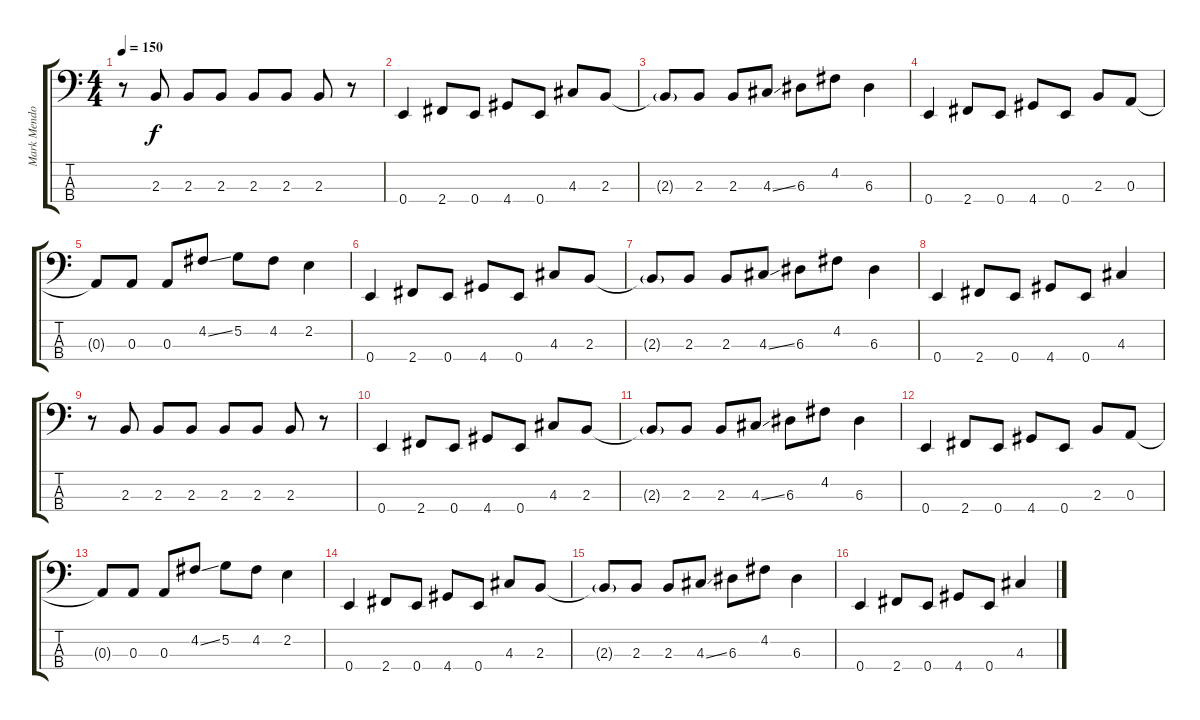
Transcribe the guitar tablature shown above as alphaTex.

\track ("Mark Mendoza - Bass" "Mark Mendo") {instrument electricbasspick}
\staff {score tabs}
\tuning (G2 D2 A1 E1) {hide}
\ts (4 4)
\tempo 150
\clef f4
\ks c
r.8{dy f} 2.3.8 2.3.8 2.3.8 2.3.8 2.3.8 2.3.8 r.8 |
0.4.4 2.4.8 0.4.8 4.4.8 0.4.8 4.3.8 2.3.8 |
2.3{g t}.8 2.3.8 2.3.8 4.3{ss}.8 6.3.8 4.2.8 6.3.4 |
0.4.4 2.4.8 0.4.8 4.4.8 0.4.8 2.3.8 0.3.8 |
0.3{t}.8 0.3.8 0.3.8 4.2{ss}.8 5.2.8 4.2.8 2.2.4 |
0.4.4 2.4.8 0.4.8 4.4.8 0.4.8 4.3.8 2.3.8 |
2.3{g t}.8 2.3.8 2.3.8 4.3{ss}.8 6.3.8 4.2.8 6.3.4 |
0.4.4 2.4.8 0.4.8 4.4.8 0.4.8 4.3.4 |
r.8 2.3.8 2.3.8 2.3.8 2.3.8 2.3.8 2.3.8 r.8 |
0.4.4 2.4.8 0.4.8 4.4.8 0.4.8 4.3.8 2.3.8 |
2.3{g t}.8 2.3.8 2.3.8 4.3{ss}.8 6.3.8 4.2.8 6.3.4 |
0.4.4 2.4.8 0.4.8 4.4.8 0.4.8 2.3.8 0.3.8 |
0.3{t}.8 0.3.8 0.3.8 4.2{ss}.8 5.2.8 4.2.8 2.2.4 |
0.4.4 2.4.8 0.4.8 4.4.8 0.4.8 4.3.8 2.3.8 |
2.3{g t}.8 2.3.8 2.3.8 4.3{ss}.8 6.3.8 4.2.8 6.3.4 |
0.4.4 2.4.8 0.4.8 4.4.8 0.4.8 4.3.4
